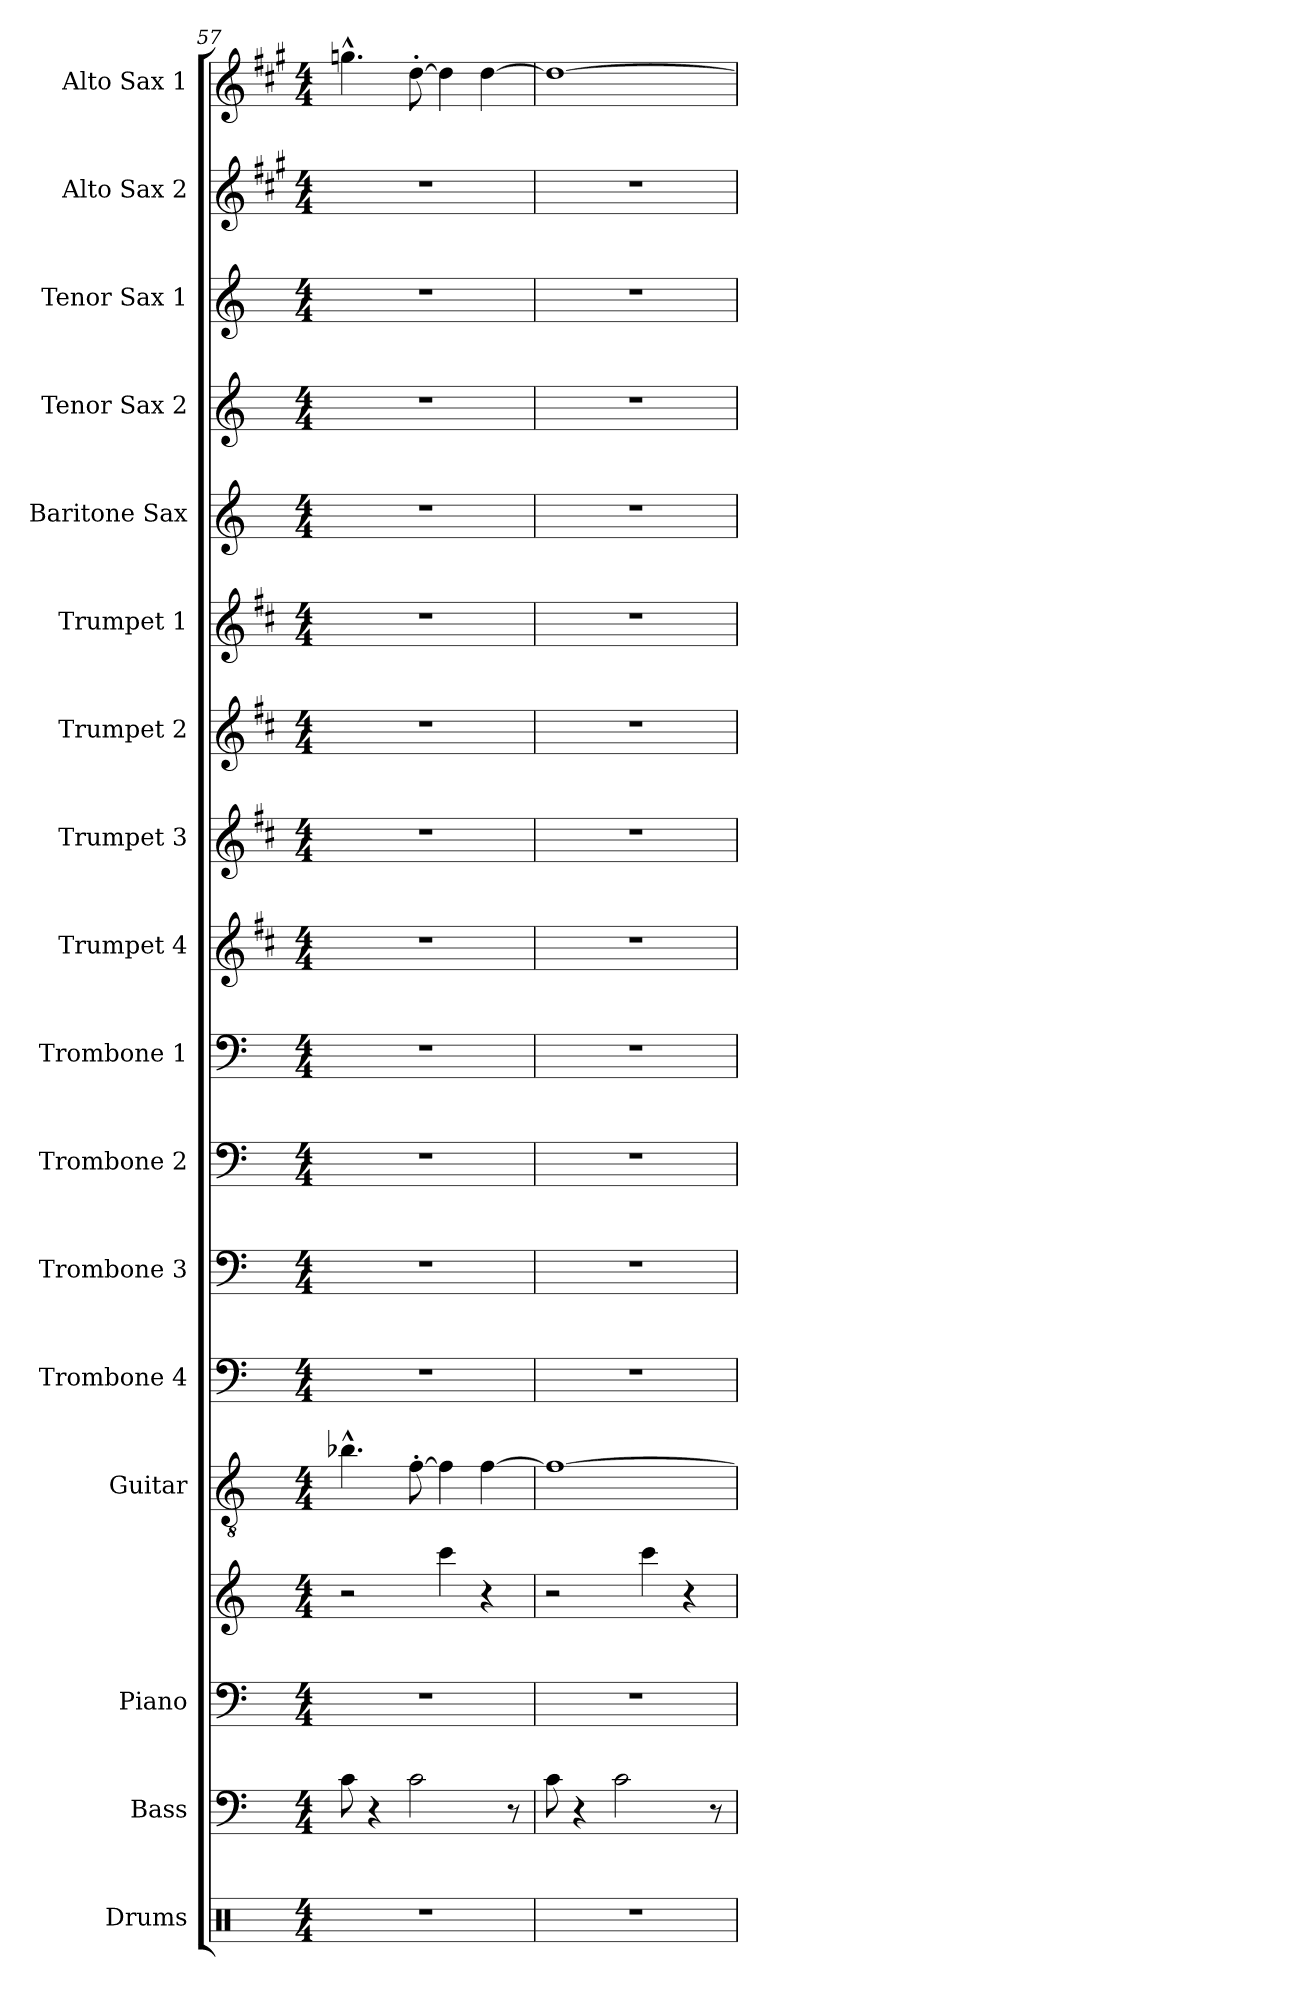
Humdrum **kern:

**kern	**kern	**kern	**kern	**kern	**kern	**kern	**kern	**kern	**kern	**kern	**kern	**kern	**kern	**kern	**kern	**kern	**kern
*part17	*part16	*part15	*part15	*part14	*part13	*part12	*part11	*part10	*part9	*part8	*part7	*part6	*part5	*part4	*part3	*part2	*part1
*staff18	*staff17	*staff16	*staff15	*staff14	*staff13	*staff12	*staff11	*staff10	*staff9	*staff8	*staff7	*staff6	*staff5	*staff4	*staff3	*staff2	*staff1
*I"Drums	*I"Bass	*I"Piano	*	*I"Guitar	*I"Trombone 4	*I"Trombone 3	*I"Trombone 2	*I"Trombone 1	*I"Trumpet 4	*I"Trumpet 3	*I"Trumpet 2	*I"Trumpet 1	*I"Baritone Sax	*I"Tenor Sax 2	*I"Tenor Sax 1	*I"Alto Sax 2	*I"Alto Sax 1
*I'Drums	*I'Bass	*I'Piano	*	*I'Gtr.	*I'Tbn. 4	*I'Tbn. 3	*I'Tbn. 2	*I'Tbn. 1	*I'Tpt. 4	*I'Tpt. 3	*I'Tpt. 2	*I'Tpt. 1	*I'Bari	*I'Tenor 2	*I'Tenor 1	*I'Alto 2	*I'Alto 1
*clefX	*clefF4	*clefF4	*clefG2	*clefGv2	*clefF4	*clefF4	*clefF4	*clefF4	*clefG2	*clefG2	*clefG2	*clefG2	*clefG2	*clefG2	*clefG2	*clefG2	*clefG2
*	*ITrd7c12	*	*	*	*	*	*	*	*ITrd1c2	*ITrd1c2	*ITrd1c2	*ITrd1c2	*ITrd12c21	*ITrd8c14	*ITrd8c14	*ITrd5c9	*ITrd5c9
*k[]	*k[]	*k[]	*k[]	*k[]	*k[]	*k[]	*k[]	*k[]	*k[]	*k[]	*k[]	*k[]	*k[]	*k[]	*k[]	*k[]	*k[]
*M4/4	*M4/4	*M4/4	*M4/4	*M4/4	*M4/4	*M4/4	*M4/4	*M4/4	*M4/4	*M4/4	*M4/4	*M4/4	*M4/4	*M4/4	*M4/4	*M4/4	*M4/4
=57	=57	=57	=57	=57	=57	=57	=57	=57	=57	=57	=57	=57	=57	=57	=57	=57	=57
1r	8C\	1r	2r	4.b-X^^\	1r	1r	1r	1r	1r	1r	1r	1r	1r	1r	1r	1r	4.b-X^^\
.	4r	.	.	.	.	.	.	.	.	.	.	.	.	.	.	.	.
.	2C\	.	.	[8f'\	.	.	.	.	.	.	.	.	.	.	.	.	[8f'\
.	.	.	4ccc\	4f\]	.	.	.	.	.	.	.	.	.	.	.	.	4f\]
.	.	.	4r	[4f\	.	.	.	.	.	.	.	.	.	.	.	.	[4f\
.	8r	.	.	.	.	.	.	.	.	.	.	.	.	.	.	.	.
=58	=58	=58	=58	=58	=58	=58	=58	=58	=58	=58	=58	=58	=58	=58	=58	=58	=58
1r	8C\	1r	2r	1f_	1r	1r	1r	1r	1r	1r	1r	1r	1r	1r	1r	1r	1f_
.	4r	.	.	.	.	.	.	.	.	.	.	.	.	.	.	.	.
.	2C\	.	.	.	.	.	.	.	.	.	.	.	.	.	.	.	.
.	.	.	4ccc\	.	.	.	.	.	.	.	.	.	.	.	.	.	.
.	.	.	4r	.	.	.	.	.	.	.	.	.	.	.	.	.	.
.	8r	.	.	.	.	.	.	.	.	.	.	.	.	.	.	.	.
=	=	=	=	=	=	=	=	=	=	=	=	=	=	=	=	=	=
*-	*-	*-	*-	*-	*-	*-	*-	*-	*-	*-	*-	*-	*-	*-	*-	*-	*-
